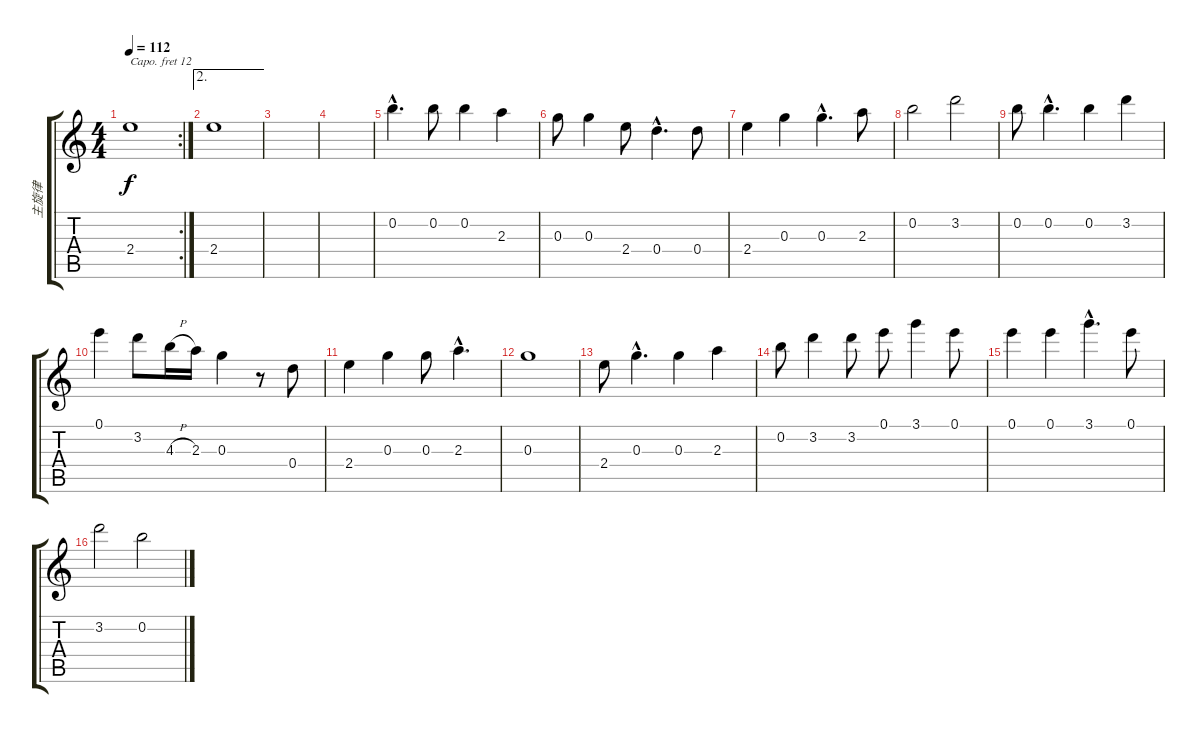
\track ("主旋律" "主旋律") {instrument acousticguitarnylon}
\staff {score tabs}
\capo 12
\tuning (E4 B3 G3 D3 A2 E2) {hide}
\rc 2
\ts (4 4)
\tempo 112
\clef g2
\ks c
2.4{t}.1{dy f} |
\ae 2
2.4.1 |
|
|
0.2{hac}.4{d} 0.2.8 0.2.4 2.3.4 |
0.3.8 0.3.4 2.4.8 0.4{hac}.4{d} 0.4.8 |
2.4.4 0.3.4 0.3{hac}.4{d} 2.3.8 |
0.2.2 3.2.2 |
0.2.8 0.2{hac}.4{d} 0.2.4 3.2.4 |
0.1.4 3.2.8 4.3{h}.16 2.3.16 0.3.4 r.8 0.4.8 |
2.4.4 0.3.4 0.3.8 2.3{hac}.4{d} |
0.3.1 |
2.4.8 0.3{hac}.4{d} 0.3.4 2.3.4 |
0.2.8 3.2.4 3.2.8 0.1.8 3.1.4 0.1.8 |
0.1.4 0.1.4 3.1{hac}.4{d} 0.1.8 |
3.2.2 0.2.2
